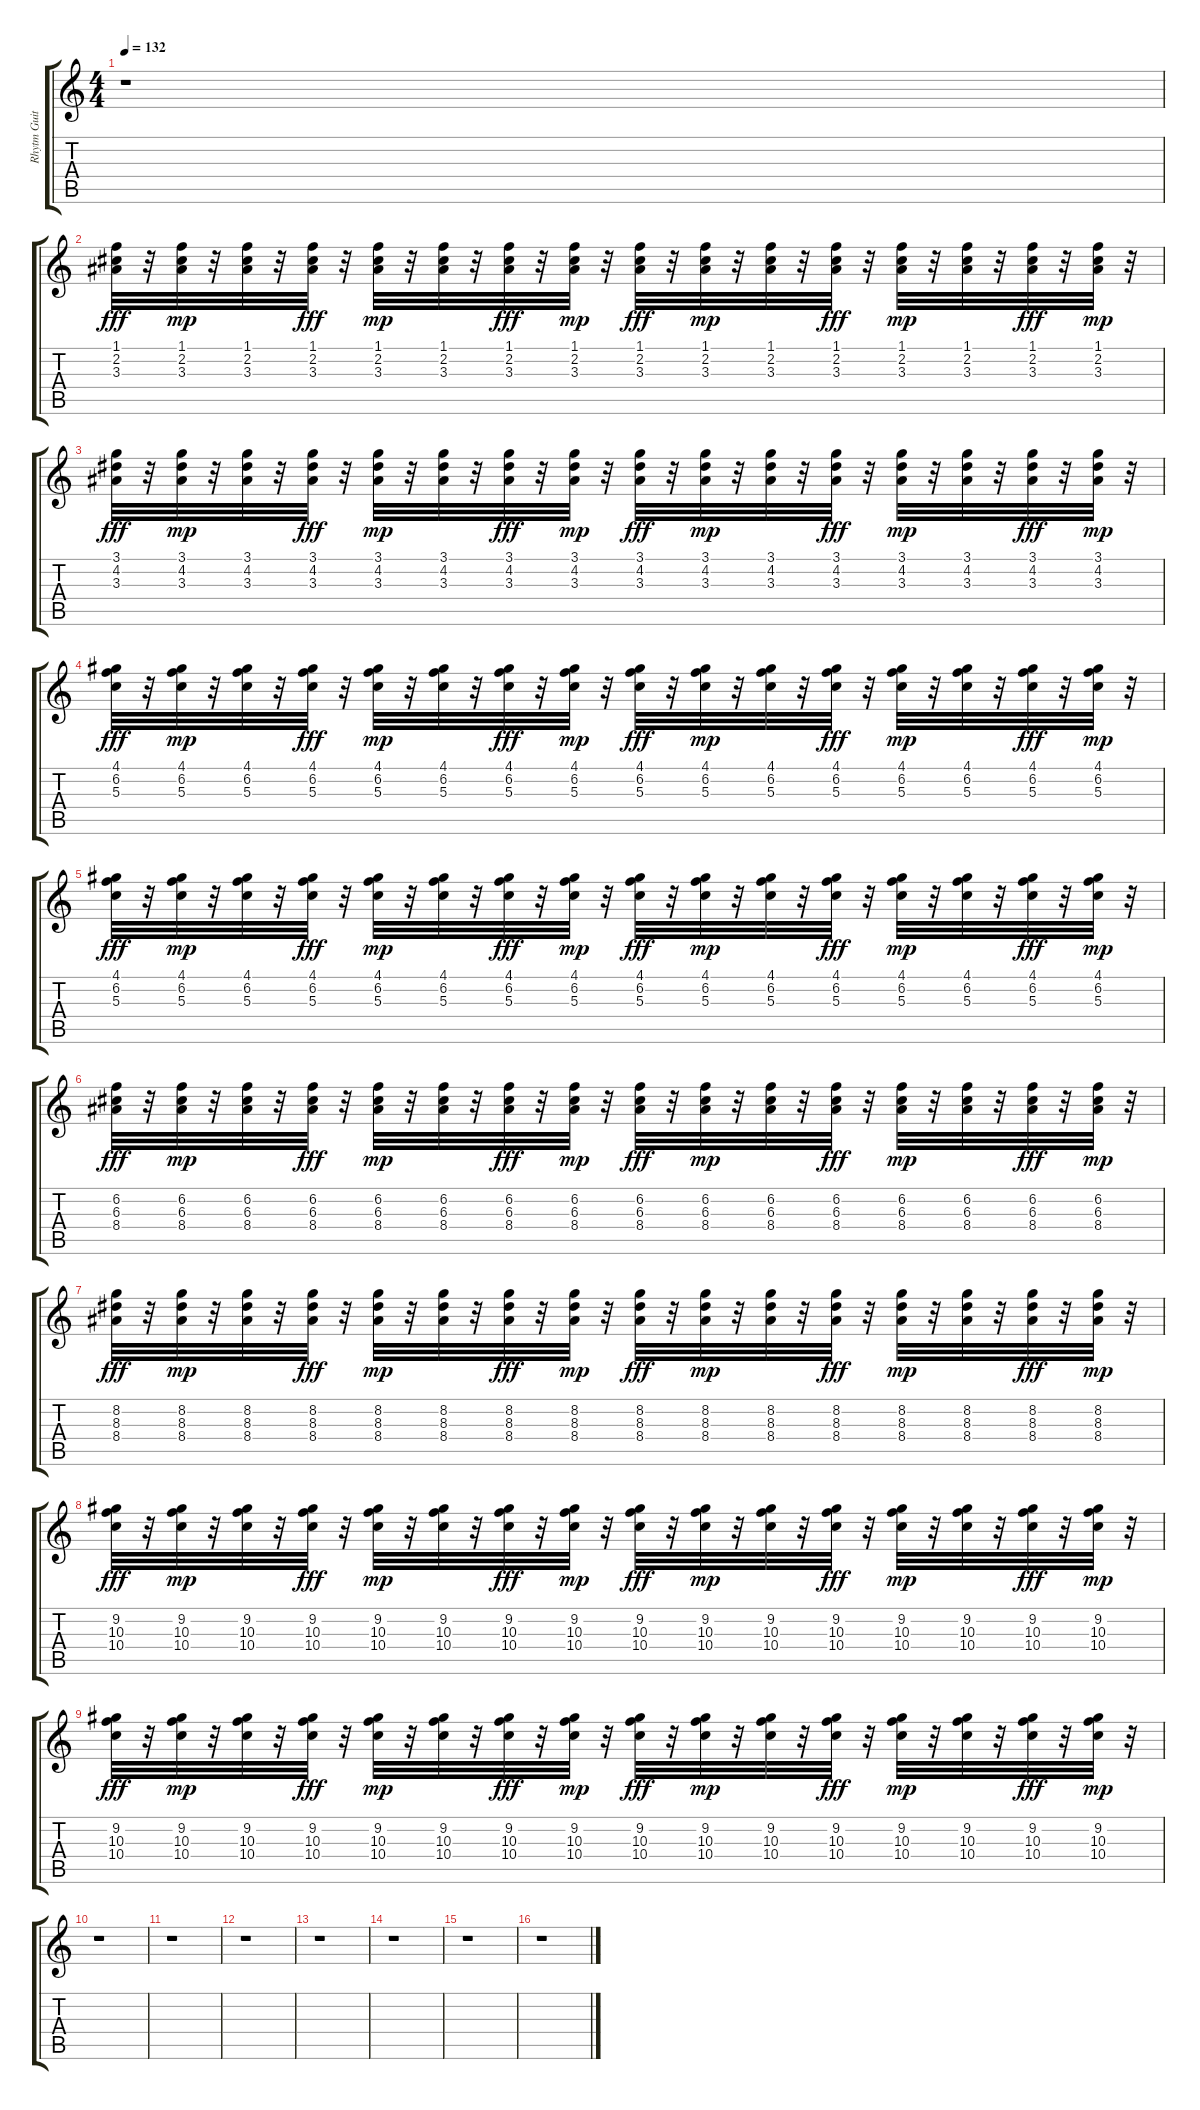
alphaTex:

\track ("Rhytm Guitar" "Rhytm Guit") {instrument acousticguitarsteel}
\staff {score tabs}
\tuning (E4 B3 G3 D3 A2 E2) {hide}
\ts (4 4)
\tempo 132
\clef g2
\ks c
r.1{dy fff} |
(1.1 2.2 3.3).32 r.32 (1.1 2.2 3.3).32{dy mp} r.32 (1.1 2.2 3.3).32 r.32 (1.1 2.2 3.3).32{dy fff} r.32 (1.1 2.2 3.3).32{dy mp} r.32 (1.1 2.2 3.3).32 r.32 (1.1 2.2 3.3).32{dy fff} r.32 (1.1 2.2 3.3).32{dy mp} r.32 (1.1 2.2 3.3).32{dy fff} r.32 (1.1 2.2 3.3).32{dy mp} r.32 (1.1 2.2 3.3).32 r.32 (1.1 2.2 3.3).32{dy fff} r.32 (1.1 2.2 3.3).32{dy mp} r.32 (1.1 2.2 3.3).32 r.32 (1.1 2.2 3.3).32{dy fff} r.32 (1.1 2.2 3.3).32{dy mp} r.32 |
(3.1 4.2 3.3).32{dy fff} r.32 (3.1 4.2 3.3).32{dy mp} r.32 (3.1 4.2 3.3).32 r.32 (3.1 4.2 3.3).32{dy fff} r.32 (3.1 4.2 3.3).32{dy mp} r.32 (3.1 4.2 3.3).32 r.32 (3.1 4.2 3.3).32{dy fff} r.32 (3.1 4.2 3.3).32{dy mp} r.32 (3.1 4.2 3.3).32{dy fff} r.32 (3.1 4.2 3.3).32{dy mp} r.32 (3.1 4.2 3.3).32 r.32 (3.1 4.2 3.3).32{dy fff} r.32 (3.1 4.2 3.3).32{dy mp} r.32 (3.1 4.2 3.3).32 r.32 (3.1 4.2 3.3).32{dy fff} r.32 (3.1 4.2 3.3).32{dy mp} r.32 |
(4.1 6.2 5.3).32{dy fff} r.32 (4.1 6.2 5.3).32{dy mp} r.32 (4.1 6.2 5.3).32 r.32 (4.1 6.2 5.3).32{dy fff} r.32 (4.1 6.2 5.3).32{dy mp} r.32 (4.1 6.2 5.3).32 r.32 (4.1 6.2 5.3).32{dy fff} r.32 (4.1 6.2 5.3).32{dy mp} r.32 (4.1 6.2 5.3).32{dy fff} r.32 (4.1 6.2 5.3).32{dy mp} r.32 (4.1 6.2 5.3).32 r.32 (4.1 6.2 5.3).32{dy fff} r.32 (4.1 6.2 5.3).32{dy mp} r.32 (4.1 6.2 5.3).32 r.32 (4.1 6.2 5.3).32{dy fff} r.32 (4.1 6.2 5.3).32{dy mp} r.32 |
(4.1 6.2 5.3).32{dy fff} r.32 (4.1 6.2 5.3).32{dy mp} r.32 (4.1 6.2 5.3).32 r.32 (4.1 6.2 5.3).32{dy fff} r.32 (4.1 6.2 5.3).32{dy mp} r.32 (4.1 6.2 5.3).32 r.32 (4.1 6.2 5.3).32{dy fff} r.32 (4.1 6.2 5.3).32{dy mp} r.32 (4.1 6.2 5.3).32{dy fff} r.32 (4.1 6.2 5.3).32{dy mp} r.32 (4.1 6.2 5.3).32 r.32 (4.1 6.2 5.3).32{dy fff} r.32 (4.1 6.2 5.3).32{dy mp} r.32 (4.1 6.2 5.3).32 r.32 (4.1 6.2 5.3).32{dy fff} r.32 (4.1 6.2 5.3).32{dy mp} r.32 |
(6.2 6.3 8.4).32{dy fff} r.32 (6.2 6.3 8.4).32{dy mp} r.32 (6.2 6.3 8.4).32 r.32 (6.2 6.3 8.4).32{dy fff} r.32 (6.2 6.3 8.4).32{dy mp} r.32 (6.2 6.3 8.4).32 r.32 (6.2 6.3 8.4).32{dy fff} r.32 (6.2 6.3 8.4).32{dy mp} r.32 (6.2 6.3 8.4).32{dy fff} r.32 (6.2 6.3 8.4).32{dy mp} r.32 (6.2 6.3 8.4).32 r.32 (6.2 6.3 8.4).32{dy fff} r.32 (6.2 6.3 8.4).32{dy mp} r.32 (6.2 6.3 8.4).32 r.32 (6.2 6.3 8.4).32{dy fff} r.32 (6.2 6.3 8.4).32{dy mp} r.32 |
(8.2 8.3 8.4).32{dy fff} r.32 (8.2 8.3 8.4).32{dy mp} r.32 (8.2 8.3 8.4).32 r.32 (8.2 8.3 8.4).32{dy fff} r.32 (8.2 8.3 8.4).32{dy mp} r.32 (8.2 8.3 8.4).32 r.32 (8.2 8.3 8.4).32{dy fff} r.32 (8.2 8.3 8.4).32{dy mp} r.32 (8.2 8.3 8.4).32{dy fff} r.32 (8.2 8.3 8.4).32{dy mp} r.32 (8.2 8.3 8.4).32 r.32 (8.2 8.3 8.4).32{dy fff} r.32 (8.2 8.3 8.4).32{dy mp} r.32 (8.2 8.3 8.4).32 r.32 (8.2 8.3 8.4).32{dy fff} r.32 (8.2 8.3 8.4).32{dy mp} r.32 |
(9.2 10.3 10.4).32{dy fff} r.32 (9.2 10.3 10.4).32{dy mp} r.32 (9.2 10.3 10.4).32 r.32 (9.2 10.3 10.4).32{dy fff} r.32 (9.2 10.3 10.4).32{dy mp} r.32 (9.2 10.3 10.4).32 r.32 (9.2 10.3 10.4).32{dy fff} r.32 (9.2 10.3 10.4).32{dy mp} r.32 (9.2 10.3 10.4).32{dy fff} r.32 (9.2 10.3 10.4).32{dy mp} r.32 (9.2 10.3 10.4).32 r.32 (9.2 10.3 10.4).32{dy fff} r.32 (9.2 10.3 10.4).32{dy mp} r.32 (9.2 10.3 10.4).32 r.32 (9.2 10.3 10.4).32{dy fff} r.32 (9.2 10.3 10.4).32{dy mp} r.32 |
(9.2 10.3 10.4).32{dy fff} r.32 (9.2 10.3 10.4).32{dy mp} r.32 (9.2 10.3 10.4).32 r.32 (9.2 10.3 10.4).32{dy fff} r.32 (9.2 10.3 10.4).32{dy mp} r.32 (9.2 10.3 10.4).32 r.32 (9.2 10.3 10.4).32{dy fff} r.32 (9.2 10.3 10.4).32{dy mp} r.32 (9.2 10.3 10.4).32{dy fff} r.32 (9.2 10.3 10.4).32{dy mp} r.32 (9.2 10.3 10.4).32 r.32 (9.2 10.3 10.4).32{dy fff} r.32 (9.2 10.3 10.4).32{dy mp} r.32 (9.2 10.3 10.4).32 r.32 (9.2 10.3 10.4).32{dy fff} r.32 (9.2 10.3 10.4).32{dy mp} r.32 |
r.1 |
r.1 |
r.1 |
r.1 |
r.1 |
r.1 |
r.1
